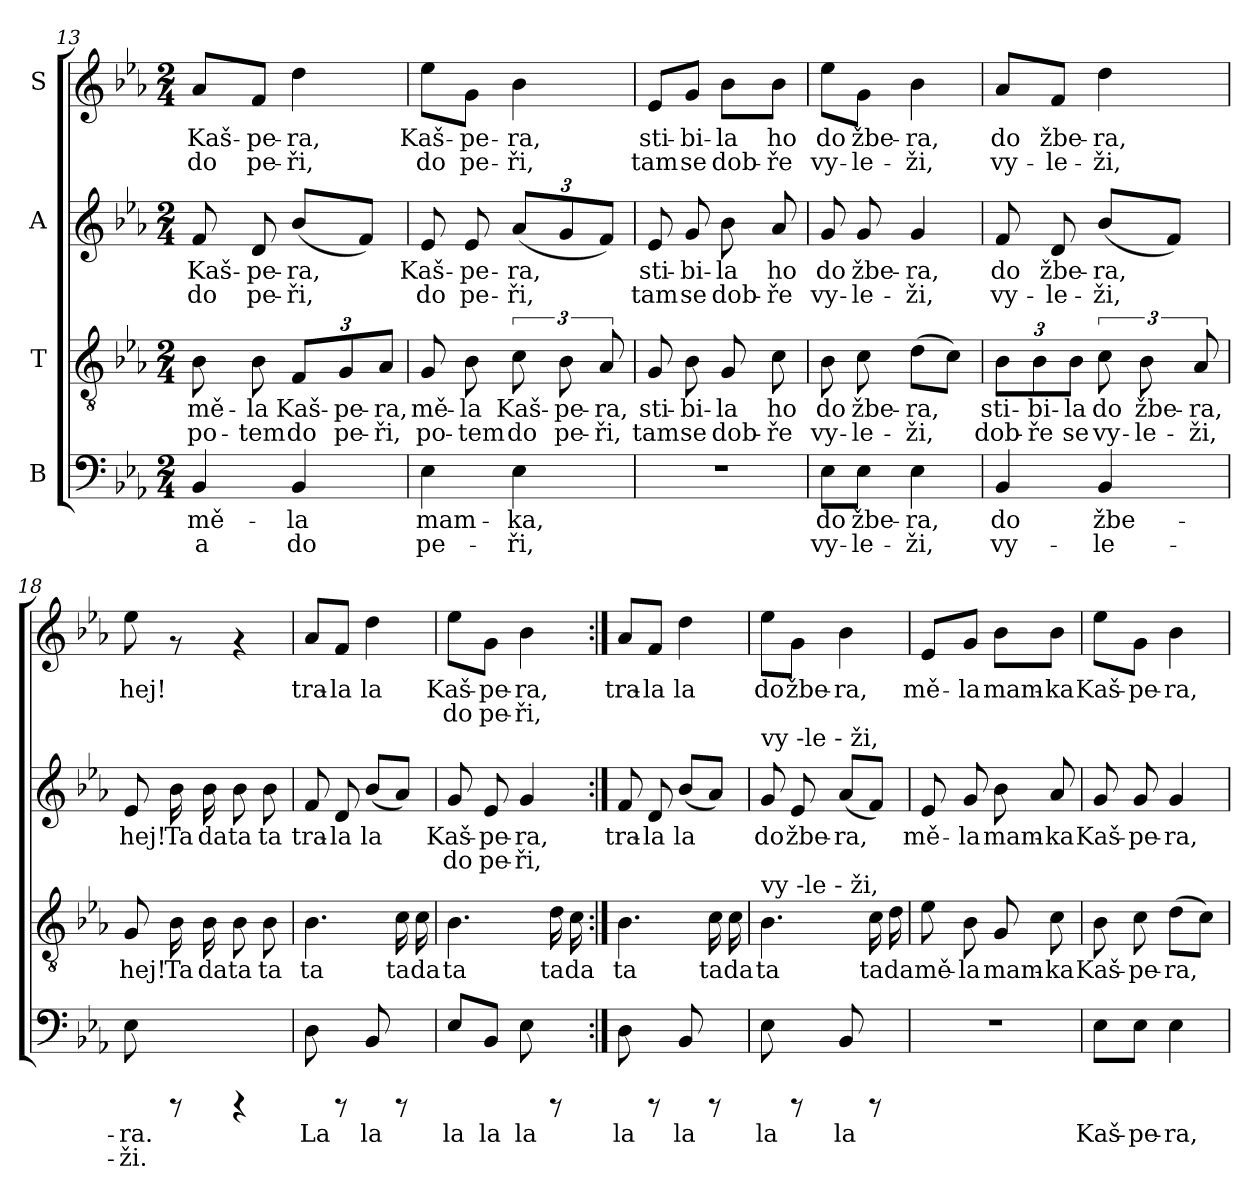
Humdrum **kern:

**kern	**text	**text	**kern	**text	**text	**kern	**text	**text	**kern	**text	**text
*part4	*part4	*part4	*part3	*part3	*part3	*part2	*part2	*part2	*part1	*part1	*part1
*staff4	*staff4	*staff4	*staff3	*staff3	*staff3	*staff2	*staff2	*staff2	*staff1	*staff1	*staff1
*I"B	*	*	*I"T	*	*	*I"A	*	*	*I"S	*	*
*clefF4	*	*	*clefGv2	*	*	*clefG2	*	*	*clefG2	*	*
*k[b-e-a-]	*	*	*k[b-e-a-]	*	*	*k[b-e-a-]	*	*	*k[b-e-a-]	*	*
*E-:	*	*	*E-:	*	*	*E-:	*	*	*E-:	*	*
*M2/4	*	*	*M2/4	*	*	*M2/4	*	*	*M2/4	*	*
=13	=13	=13	=13	=13	=13	=13	=13	=13	=13	=13	=13
!	!LO:LY:b:rj	!LO:LY:b:rj	!	!LO:LY:b:rj	!LO:LY:b:rj	!	!LO:LY:b:rj	!LO:LY:b:rj	!	!LO:LY:b:rj	!LO:LY:b:rj
4BB-/	mě-	-a	8B-\	mě-	-po-	8f/	Kaš-	-do	8a-/L	Kaš-	-do
!	!	!	!	!LO:LY:b:rj	!LO:LY:b:rj	!	!LO:LY:b:rj	!LO:LY:b:rj	!	!LO:LY:b:rj	!LO:LY:b:rj
.	.	.	8B-\	-la	tem	8d/	pe-	-pe-	8f/J	pe-	-pe-
!	!LO:LY:b:rj	!LO:LY:b:rj	!	!LO:LY:b:rj	!LO:LY:b:rj	!	!LO:LY:b:rj	!LO:LY:b:rj	!	!LO:LY:b:rj	!LO:LY:b:rj
4BB-/	la	do	12F/L	Kaš-	-do	(<8b-/L	-ra,	ři,	4dd\	-ra,	ři,
!	!	!	!	!LO:LY:b:rj	!LO:LY:b:rj	!	!	!	!	!	!
.	.	.	12G/	pe-	-pe-	.	.	.	.	.	.
!	!	!	!	!	!	!	!LO:LY:b:rj	!LO:LY:b:rj	!	!	!
.	.	.	.	.	.	8f/J)	.	.	.	.	.
!	!	!	!	!LO:LY:b:rj	!LO:LY:b:rj	!	!	!	!	!	!
.	.	.	12A-/J	-ra,	ři,	.	.	.	.	.	.
=14	=14	=14	=14	=14	=14	=14	=14	=14	=14	=14	=14
!	!LO:LY:b:rj	!LO:LY:b:rj	!	!LO:LY:b:rj	!LO:LY:b:rj	!	!LO:LY:b:rj	!LO:LY:b:rj	!	!LO:LY:b:rj	!LO:LY:b:rj
4E-\	mam-	-pe-	8G/	mě-	-po-	8e-/	Kaš-	-do	8ee-\L	Kaš-	-do
!	!	!	!	!LO:LY:b:rj	!LO:LY:b:rj	!	!LO:LY:b:rj	!LO:LY:b:rj	!	!LO:LY:b:rj	!LO:LY:b:rj
.	.	.	8B-\	-la	tem	8e-/	pe-	-pe-	8g\J	pe-	-pe-
!	!LO:LY:b:rj	!LO:LY:b:rj	!	!LO:LY:b:rj	!LO:LY:b:rj	!	!	!	!	!	!
*	*	*	*	*	*	*Xbrackettup	*	*	*	*	*
!	!	!	!	!	!	!	!LO:LY:b:rj	!LO:LY:b:rj	!	!LO:LY:b:rj	!LO:LY:b:rj
4E-\	-ka,	ři,	12c\L	Kaš-	-do	(<12a-/L	-ra,	ři,	4b-\	-ra,	ři,
!	!	!	!	!LO:LY:b:rj	!LO:LY:b:rj	!	!LO:LY:b:rj	!LO:LY:b:rj	!	!	!
.	.	.	12B-\	pe-	-pe-	12g/	.	.	.	.	.
!	!	!	!	!LO:LY:b:rj	!LO:LY:b:rj	!	!LO:LY:b:rj	!LO:LY:b:rj	!	!	!
.	.	.	12A-/	-ra,	ři,	12f/J)	.	.	.	.	.
=15	=15	=15	=15	=15	=15	=15	=15	=15	=15	=15	=15
!	!	!	!	!LO:LY:b:rj	!LO:LY:b:rj	!	!LO:LY:b:rj	!LO:LY:b:rj	!	!LO:LY:b:rj	!LO:LY:b:rj
2r	.	.	8G/	sti-	-tam	8e-/	sti-	-tam	8e-/L	sti-	-tam
!	!	!	!	!LO:LY:b:rj	!LO:LY:b:rj	!	!LO:LY:b:rj	!LO:LY:b:rj	!	!LO:LY:b:rj	!LO:LY:b:rj
.	.	.	8B-\L	bi-	-se	8g/	bi-	-se	8g/J	bi-	-se
!	!	!	!	!LO:LY:b:rj	!LO:LY:b:rj	!	!LO:LY:b:rj	!LO:LY:b:rj	!	!LO:LY:b:rj	!LO:LY:b:rj
.	.	.	8G/	la	dob-	8b-\	la	dob-	8b-\L	la	dob-
!	!	!	!	!LO:LY:b:rj	!LO:LY:b:rj	!	!LO:LY:b:rj	!LO:LY:b:rj	!	!LO:LY:b:rj	!LO:LY:b:rj
.	.	.	8c\	-ho	ře	8a-/	-ho	ře	8b-\J	-ho	ře
!!LO:LB:g=z
=16	=16	=16	=16	=16	=16	=16	=16	=16	=16	=16	=16
!	!LO:LY:b:rj	!LO:LY:b:rj	!	!LO:LY:b:rj	!LO:LY:b:rj	!	!LO:LY:b:rj	!LO:LY:b:rj	!	!LO:LY:b:rj	!LO:LY:b:rj
8E-\L	do	vy-	8B-\	do	vy-	8g/	do	vy-	8ee-\L	do	vy-
!	!LO:LY:b:rj	!LO:LY:b:rj	!	!LO:LY:b:rj	!LO:LY:b:rj	!	!LO:LY:b:rj	!LO:LY:b:rj	!	!LO:LY:b:rj	!LO:LY:b:rj
8E-\J	-žbe-	-le-	8c\	-žbe-	-le-	8g/	-žbe-	-le-	8g\J	-žbe-	-le-
!	!LO:LY:b:rj	!LO:LY:b:rj	!	!LO:LY:b:rj	!LO:LY:b:rj	!	!LO:LY:b:rj	!LO:LY:b:rj	!	!LO:LY:b:rj	!LO:LY:b:rj
4E-\	-ra,	ži,	(>8d\L	-ra,	ži,	4g/	-ra,	ži,	4b-\	-ra,	ži,
!	!	!	!	!LO:LY:b:rj	!LO:LY:b:rj	!	!	!	!	!	!
.	.	.	8c\J)	.	.	.	.	.	.	.	.
=17	=17	=17	=17	=17	=17	=17	=17	=17	=17	=17	=17
!	!LO:LY:b:rj	!LO:LY:b:rj	!	!LO:LY:b:rj	!LO:LY:b:rj	!	!LO:LY:b:rj	!LO:LY:b:rj	!	!LO:LY:b:rj	!LO:LY:b:rj
4BB-/	do	vy-	12B-\L	sti-	-dob-	8f/	do	vy-	8a-/L	do	vy-
!	!	!	!	!LO:LY:b:rj	!LO:LY:b:rj	!	!	!	!	!	!
.	.	.	12B-\	-bi-	-ře	.	.	.	.	.	.
!	!	!	!	!	!	!	!LO:LY:b:rj	!LO:LY:b:rj	!	!LO:LY:b:rj	!LO:LY:b:rj
.	.	.	.	.	.	8d/	-žbe-	-le-	8f/J	-žbe-	-le-
!	!	!	!	!LO:LY:b:rj	!LO:LY:b:rj	!	!	!	!	!	!
.	.	.	12B-\J	la	se	.	.	.	.	.	.
!	!LO:LY:b:rj	!LO:LY:b:rj	!	!LO:LY:b:rj	!LO:LY:b:rj	!	!LO:LY:b:rj	!LO:LY:b:rj	!	!LO:LY:b:rj	!LO:LY:b:rj
4BB-/	-žbe-	-le-	12c\L	do	vy-	(<8b-/L	-ra,	ži,	4dd\	-ra,	ži,
!	!	!	!	!LO:LY:b:rj	!LO:LY:b:rj	!	!	!	!	!	!
.	.	.	12B-\	-žbe-	-le-	.	.	.	.	.	.
!	!	!	!	!	!	!	!LO:LY:b:rj	!LO:LY:b:rj	!	!	!
.	.	.	.	.	.	8f/J)	.	.	.	.	.
!	!	!	!	!LO:LY:b:rj	!LO:LY:b:rj	!	!	!	!	!	!
.	.	.	12A-/	-ra,	ži,	.	.	.	.	.	.
=18	=18	=18	=18	=18	=18	=18	=18	=18	=18	=18	=18
!	!LO:LY:b:rj	!LO:LY:b:rj	!	!LO:LY:b:rj	!	!	!LO:LY:b:rj	!	!	!LO:LY:b:rj	!
8E-\	-ra.	ži.	8G/	hej!	.	8e-/	hej!	.	8ee-\	hej!	.
!	!	!	!	!LO:LY:b:rj	!	!	!LO:LY:b:rj	!	!	!	!
8rCCC	.	.	16B-\L	Ta	.	16b-\	Ta	.	8rf	.	.
!	!	!	!	!LO:LY:b:rj	!	!	!LO:LY:b:rj	!	!	!	!
.	.	.	16B-\	da	.	16b-\	da	.	.	.	.
!	!	!	!	!LO:LY:b:rj	!	!	!LO:LY:b:rj	!	!	!	!
4rCCC	.	.	8B-\	ta	.	8b-\	ta	.	4rf	.	.
!	!	!	!	!LO:LY:b:rj	!	!	!LO:LY:b:rj	!	!	!	!
.	.	.	8B-\	ta	.	8b-\	ta	.	.	.	.
=19	=19	=19	=19	=19	=19	=19	=19	=19	=19	=19	=19
!	!LO:LY:b:rj	!	!	!LO:LY:b:rj	!	!	!LO:LY:b:rj	!	!	!LO:LY:b:rj	!
8D\	La	.	4.B-\	ta	.	8f/	tra-	.	8a-/L	tra-	.
!	!	!	!	!	!	!	!LO:LY:b:rj	!	!	!LO:LY:b:rj	!
8rCCC	.	.	.	.	.	8d/	-la	.	8f/J	-la	.
!	!LO:LY:b:rj	!	!	!	!	!	!LO:LY:b:rj	!	!	!LO:LY:b:rj	!
8BB-/	la	.	.	.	.	(<8b-/L	la	.	4dd\	la	.
!	!	!	!	!LO:LY:b:rj	!	!	!LO:LY:b:rj	!	!	!	!
8rCCC	.	.	16c\	ta	.	8a-/J)	.	.	.	.	.
!	!	!	!	!LO:LY:b:rj	!	!	!	!	!	!	!
.	.	.	16c\	da	.	.	.	.	.	.	.
=20	=20	=20	=20	=20	=20	=20	=20	=20	=20	=20	=20
!	!LO:LY:b:rj	!	!	!LO:LY:b:rj	!	!	!LO:LY:b:rj	!LO:LY:b:rj	!	!LO:LY:b:rj	!LO:LY:b:rj
8E-/L	la	.	4.B-\	ta	.	8g/	Kaš-	-do	8ee-\L	Kaš-	-do
!	!LO:LY:b:rj	!	!	!	!	!	!LO:LY:b:rj	!LO:LY:b:rj	!	!LO:LY:b:rj	!LO:LY:b:rj
8BB-/J	la	.	.	.	.	8e-/	pe-	-pe-	8g\J	pe-	-pe-
!	!LO:LY:b:rj	!	!	!	!	!	!LO:LY:b:rj	!LO:LY:b:rj	!	!LO:LY:b:rj	!LO:LY:b:rj
8E-\	la	.	.	.	.	4g/	-ra,	ři,	4b-\	-ra,	ři,
!	!	!	!	!LO:LY:b:rj	!	!	!	!	!	!	!
8rCCC	.	.	16d\	ta	.	.	.	.	.	.	.
!	!	!	!	!LO:LY:b:rj	!	!	!	!	!	!	!
.	.	.	16c\	da	.	.	.	.	.	.	.
!!LO:PB:g=z
=21:|!	=21:|!	=21:|!	=21:|!	=21:|!	=21:|!	=21:|!	=21:|!	=21:|!	=21:|!	=21:|!	=21:|!
!	!LO:LY:b:rj	!	!	!LO:LY:b:rj	!	!	!LO:LY:b:rj	!	!	!LO:LY:b:rj	!
8D\	la	.	4.B-\	ta	.	8f/	tra-	.	8a-/L	tra-	.
!	!	!	!	!	!	!	!LO:LY:b:rj	!	!	!LO:LY:b:rj	!
8rCCC	.	.	.	.	.	8d/	-la	.	8f/J	-la	.
!	!LO:LY:b:rj	!	!	!	!	!	!LO:LY:b:rj	!	!	!LO:LY:b:rj	!
8BB-/	la	.	.	.	.	(<8b-/L	la	.	4dd\	la	.
!	!	!	!	!LO:LY:b:rj	!	!	!LO:LY:b:rj	!	!	!	!
8rCCC	.	.	16c\	ta	.	8a-/J)	.	.	.	.	.
!	!	!	!	!LO:LY:b:rj	!	!	!	!	!	!	!
.	.	.	16c\	da	.	.	.	.	.	.	.
=22	=22	=22	=22	=22	=22	=22	=22	=22	=22	=22	=22
!	!	!	!	!	!	!LO:TX:a:t=vy -le - ži,	!	!	!	!	!
!	!	!	!LO:TX:a:t=vy -le - ži,	!	!	!	!	!	!	!	!
!	!LO:LY:b:rj	!	!	!LO:LY:b:rj	!	!	!LO:LY:b:rj	!	!	!LO:LY:b:rj	!
8E-\	la	.	4.B-\	ta	.	8g/	do	.	8ee-\L	do	.
!	!	!	!	!	!	!	!LO:LY:b:rj	!	!	!LO:LY:b:rj	!
8rCCC	.	.	.	.	.	8e-/	žbe-	.	8g\J	žbe-	.
!	!LO:LY:b:rj	!	!	!	!	!	!LO:LY:b:rj	!	!	!LO:LY:b:rj	!
8BB-/	la	.	.	.	.	(<8a-/L	-ra,	.	4b-\	-ra,	.
!	!	!	!	!LO:LY:b:rj	!	!	!LO:LY:b:rj	!	!	!	!
8rCCC	.	.	16c\	ta	.	8f/J)	.	.	.	.	.
!	!	!	!	!LO:LY:b:rj	!	!	!	!	!	!	!
.	.	.	16d\	da	.	.	.	.	.	.	.
=23	=23	=23	=23	=23	=23	=23	=23	=23	=23	=23	=23
!	!	!	!	!LO:LY:b:rj	!	!	!LO:LY:b:rj	!	!	!LO:LY:b:rj	!
2r	.	.	8e-\	mě-	.	8e-/	mě-	.	8e-/L	mě-	.
!	!	!	!	!LO:LY:b:rj	!	!	!LO:LY:b:rj	!	!	!LO:LY:b:rj	!
.	.	.	8B-\	-la	.	8g/	-la	.	8g/J	-la	.
!	!	!	!	!LO:LY:b:rj	!	!	!LO:LY:b:rj	!	!	!LO:LY:b:rj	!
.	.	.	8G/	mam-	.	8b-\	mam-	.	8b-\L	mam-	.
!	!	!	!	!LO:LY:b:rj	!	!	!LO:LY:b:rj	!	!	!LO:LY:b:rj	!
.	.	.	8c\	-ka	.	8a-/	-ka	.	8b-\J	-ka	.
=24	=24	=24	=24	=24	=24	=24	=24	=24	=24	=24	=24
!	!LO:LY:b:rj	!	!	!LO:LY:b:rj	!	!	!LO:LY:b:rj	!	!	!LO:LY:b:rj	!
8E-\L	Kaš-	.	8B-\	Kaš-	.	8g/	Kaš-	.	8ee-\L	Kaš-	.
!	!LO:LY:b:rj	!	!	!LO:LY:b:rj	!	!	!LO:LY:b:rj	!	!	!LO:LY:b:rj	!
8E-\J	-pe-	.	8c\	-pe-	.	8g/	-pe-	.	8g\J	-pe-	.
!	!LO:LY:b:rj	!	!	!LO:LY:b:rj	!	!	!LO:LY:b:rj	!	!	!LO:LY:b:rj	!
4E-\	-ra,	.	(>8d\L	-ra,	.	4g/	-ra,	.	4b-\	-ra,	.
!	!	!	!	!LO:LY:b:rj	!	!	!	!	!	!	!
.	.	.	8c\J)	.	.	.	.	.	.	.	.
=	=	=	=	=	=	=	=	=	=	=	=
*-	*-	*-	*-	*-	*-	*-	*-	*-	*-	*-	*-
